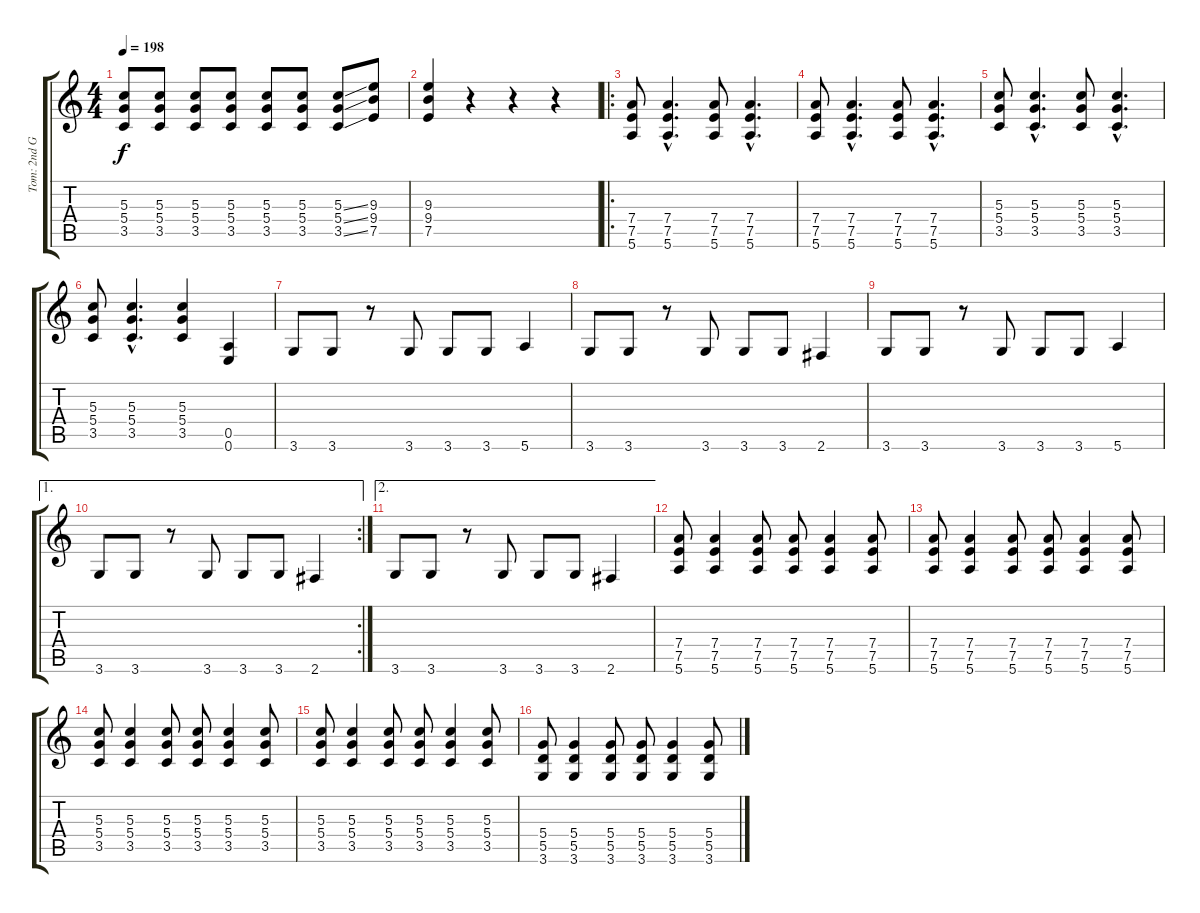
\track ("Tom: 2nd Guitar" "Tom: 2nd G") {instrument distortionguitar}
\staff {score tabs}
\tuning (E4 B3 G3 D3 A2 E2) {hide}
\ts (4 4)
\tempo 198
\clef g2
\ks c
(5.3 5.4 3.5).8{dy f} (5.3 5.4 3.5).8 (5.3 5.4 3.5).8 (5.3 5.4 3.5).8 (5.3 5.4 3.5).8 (5.3 5.4 3.5).8 (5.3{ss} 5.4{ss} 3.5{ss}).8 (9.3 9.4 7.5).8 |
(9.3 9.4 7.5).4 r.4 r.4 r.4 |
\ro
(7.4 7.5 5.6).8 (7.4{hac} 7.5{hac} 5.6{hac}).4{d} (7.4 7.5 5.6).8 (7.4{hac} 7.5{hac} 5.6{hac}).4{d} |
(7.4 7.5 5.6).8 (7.4{hac} 7.5{hac} 5.6{hac}).4{d} (7.4 7.5 5.6).8 (7.4{hac} 7.5{hac} 5.6{hac}).4{d} |
(5.3 5.4 3.5).8 (5.3{hac} 5.4{hac} 3.5{hac}).4{d} (5.3 5.4 3.5).8 (5.3{hac} 5.4{hac} 3.5{hac}).4{d} |
(5.3 5.4 3.5).8 (5.3{hac} 5.4{hac} 3.5{hac}).4{d} (5.3 5.4 3.5).4 (0.5 0.6).4 |
3.6.8{instrument electricguitarmuted} 3.6.8 r.8 3.6.8 3.6.8 3.6.8 5.6.4{instrument overdrivenguitar} |
3.6.8{instrument electricguitarmuted} 3.6.8 r.8 3.6.8 3.6.8 3.6.8 2.6.4{instrument overdrivenguitar} |
3.6.8{instrument electricguitarmuted} 3.6.8 r.8 3.6.8 3.6.8 3.6.8 5.6.4{instrument overdrivenguitar} |
\ae 1
\rc 2
3.6.8{instrument electricguitarmuted} 3.6.8 r.8 3.6.8 3.6.8 3.6.8 2.6.4{instrument overdrivenguitar} |
\ae 2
3.6.8{instrument electricguitarmuted} 3.6.8 r.8 3.6.8 3.6.8 3.6.8 2.6.4{instrument overdrivenguitar} |
(7.4 7.5 5.6).8 (7.4 7.5 5.6).4 (7.4 7.5 5.6).8 (7.4 7.5 5.6).8 (7.4 7.5 5.6).4 (7.4 7.5 5.6).8 |
(7.4 7.5 5.6).8 (7.4 7.5 5.6).4 (7.4 7.5 5.6).8 (7.4 7.5 5.6).8 (7.4 7.5 5.6).4 (7.4 7.5 5.6).8 |
(5.3 5.4 3.5).8 (5.3 5.4 3.5).4 (5.3 5.4 3.5).8 (5.3 5.4 3.5).8 (5.3 5.4 3.5).4 (5.3 5.4 3.5).8 |
(5.3 5.4 3.5).8 (5.3 5.4 3.5).4 (5.3 5.4 3.5).8 (5.3 5.4 3.5).8 (5.3 5.4 3.5).4 (5.3 5.4 3.5).8 |
(5.4 5.5 3.6).8 (5.4 5.5 3.6).4 (5.4 5.5 3.6).8 (5.4 5.5 3.6).8 (5.4 5.5 3.6).4 (5.4 5.5 3.6).8
